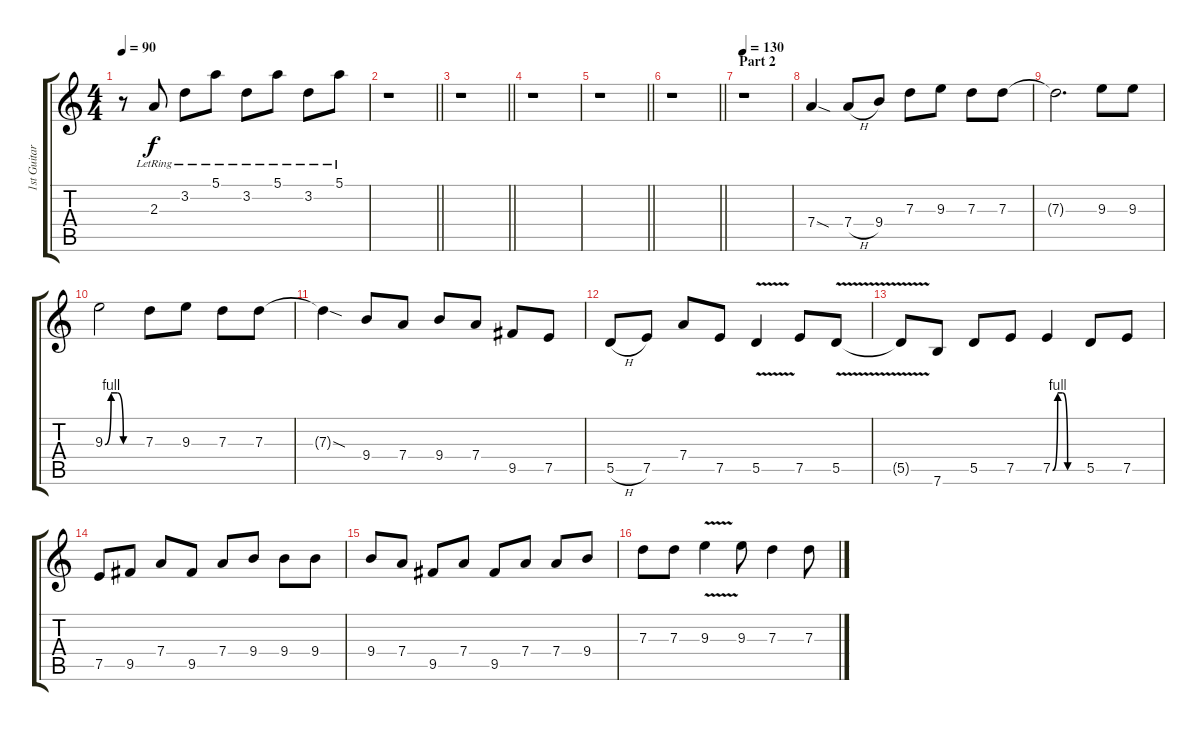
\track ("1st Guitar" "1st Guitar") {instrument distortionguitar}
\staff {score tabs}
\tuning (E4 B3 G3 D3 A2 E2) {hide}
\ts (4 4)
\tempo 90
\clef g2
\ks c
r.8{dy f} 2.3{lr}.8 3.2{lr}.8 5.1{lr}.8 3.2{lr}.8 5.1{lr}.8 3.2{lr}.8 5.1{lr}.8 |
\barLineRight lightlight
r.1 |
\barLineRight lightlight
r.1 |
r.1 |
\barLineRight lightlight
r.1 |
\barLineRight lightlight
r.1 |
\section ("" "Part 2")
\tempo 130
r.1 |
7.4{sod}.4 7.4{h}.8 9.4.8 7.3.8 9.3.8 7.3.8 7.3.8 |
7.3{t}.2{d} 9.3.8 9.3.8 |
9.3{be (custom 0 0 10 4 20 4 30 0 60 0)}.2 7.3.8 9.3.8 7.3.8 7.3.8 |
7.3{sod t}.4 9.4.8 7.4.8 9.4.8 7.4.8 9.5.8 7.5.8 |
5.5{h}.8 7.5.8 7.4.8 7.5.8 5.5{v}.4 7.5.8 5.5{v}.8 |
5.5{v t}.8 7.6.8 5.5.8 7.5.8 7.5{be (custom 0 0 10 4 20 4 30 0 60 0)}.4 5.5.8 7.5.8 |
7.5.8 9.5.8 7.4.8 9.5.8 7.4.8 9.4.8 9.4.8 9.4.8 |
9.4.8 7.4.8 9.5.8 7.4.8 9.5.8 7.4.8 7.4.8 9.4.8 |
7.3.8 7.3.8 9.3{v}.4 9.3.8 7.3.4 7.3.8
